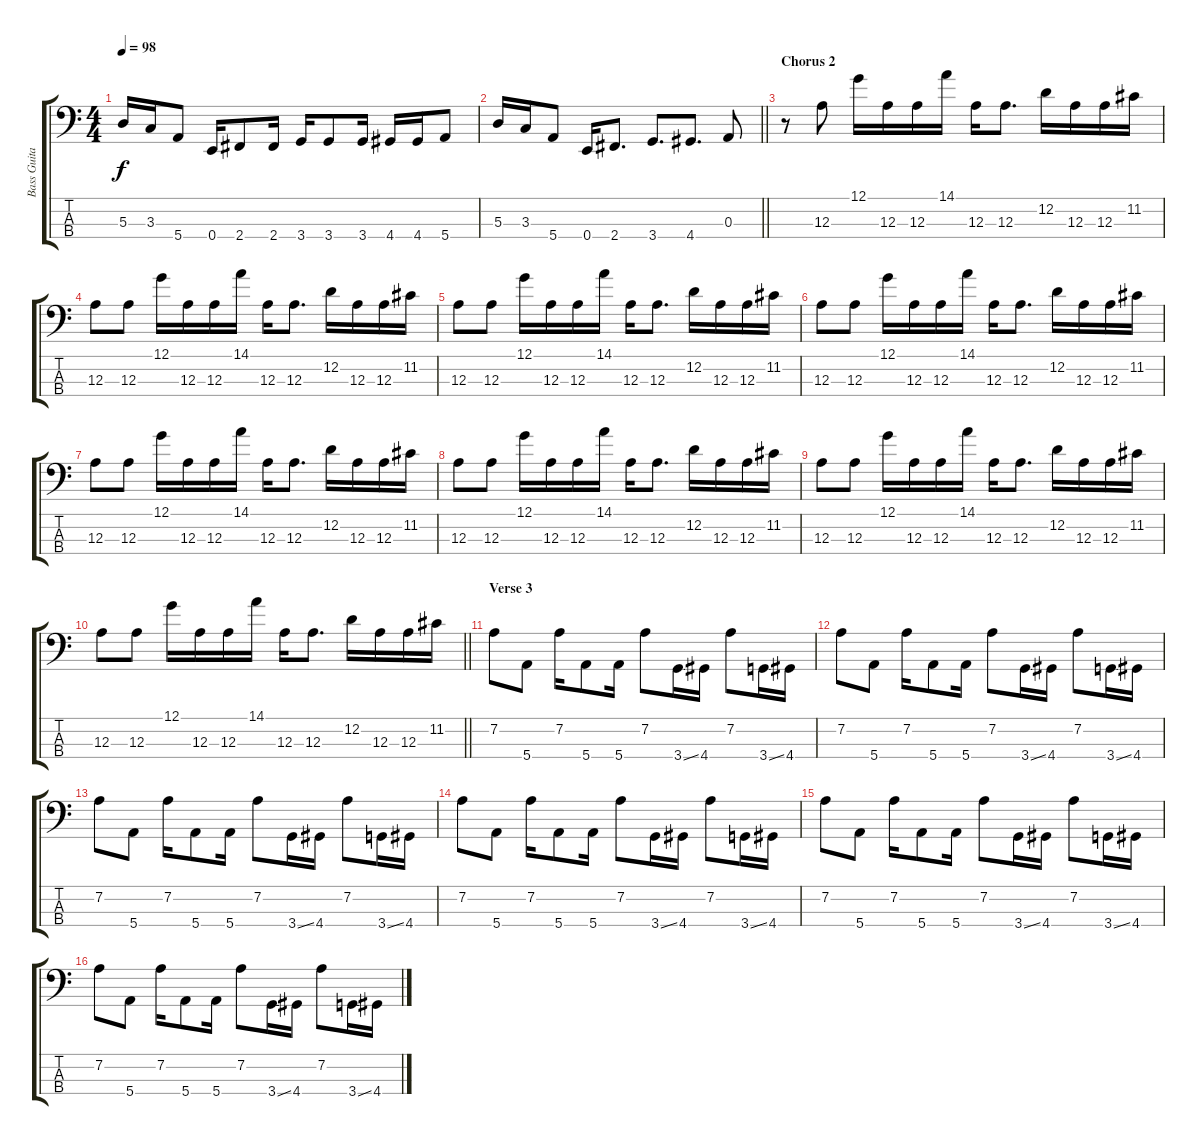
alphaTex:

\track ("Bass Guitar -- Tom Hamilton" "Bass Guita") {instrument electricbassfinger}
\staff {score tabs}
\tuning (G2 D2 A1 E1) {hide}
\ts (4 4)
\tempo 98
\clef f4
\ks c
5.3.16{dy f} 3.3.16 5.4.8 0.4.16 2.4.8 2.4.16 3.4.16 3.4.8 3.4.16 4.4.16 4.4.16 5.4.8 |
\barLineRight lightlight
5.3.16 3.3.16 5.4.8 0.4.16 2.4.8{d} 3.4.8{d} 4.4.8{d} 0.3.8 |
\section ("" "Chorus 2")
r.8 12.3.8 12.1.16 12.3.16 12.3.16 14.1.16 12.3.16 12.3.8{d} 12.2.16 12.3.16 12.3.16 11.2.16 |
12.3.8 12.3.8 12.1.16 12.3.16 12.3.16 14.1.16 12.3.16 12.3.8{d} 12.2.16 12.3.16 12.3.16 11.2.16 |
12.3.8 12.3.8 12.1.16 12.3.16 12.3.16 14.1.16 12.3.16 12.3.8{d} 12.2.16 12.3.16 12.3.16 11.2.16 |
12.3.8 12.3.8 12.1.16 12.3.16 12.3.16 14.1.16 12.3.16 12.3.8{d} 12.2.16 12.3.16 12.3.16 11.2.16 |
12.3.8 12.3.8 12.1.16 12.3.16 12.3.16 14.1.16 12.3.16 12.3.8{d} 12.2.16 12.3.16 12.3.16 11.2.16 |
12.3.8 12.3.8 12.1.16 12.3.16 12.3.16 14.1.16 12.3.16 12.3.8{d} 12.2.16 12.3.16 12.3.16 11.2.16 |
12.3.8 12.3.8 12.1.16 12.3.16 12.3.16 14.1.16 12.3.16 12.3.8{d} 12.2.16 12.3.16 12.3.16 11.2.16 |
\barLineRight lightlight
12.3.8 12.3.8 12.1.16 12.3.16 12.3.16 14.1.16 12.3.16 12.3.8{d} 12.2.16 12.3.16 12.3.16 11.2.16 |
\section ("" "Verse 3")
7.2.8 5.4.8 7.2.16 5.4.8 5.4.16 7.2.8 3.4{ss}.16 4.4.16 7.2.8 3.4{ss}.16 4.4.16 |
7.2.8 5.4.8 7.2.16 5.4.8 5.4.16 7.2.8 3.4{ss}.16 4.4.16 7.2.8 3.4{ss}.16 4.4.16 |
7.2.8 5.4.8 7.2.16 5.4.8 5.4.16 7.2.8 3.4{ss}.16 4.4.16 7.2.8 3.4{ss}.16 4.4.16 |
7.2.8 5.4.8 7.2.16 5.4.8 5.4.16 7.2.8 3.4{ss}.16 4.4.16 7.2.8 3.4{ss}.16 4.4.16 |
7.2.8 5.4.8 7.2.16 5.4.8 5.4.16 7.2.8 3.4{ss}.16 4.4.16 7.2.8 3.4{ss}.16 4.4.16 |
7.2.8 5.4.8 7.2.16 5.4.8 5.4.16 7.2.8 3.4{ss}.16 4.4.16 7.2.8 3.4{ss}.16 4.4.16
